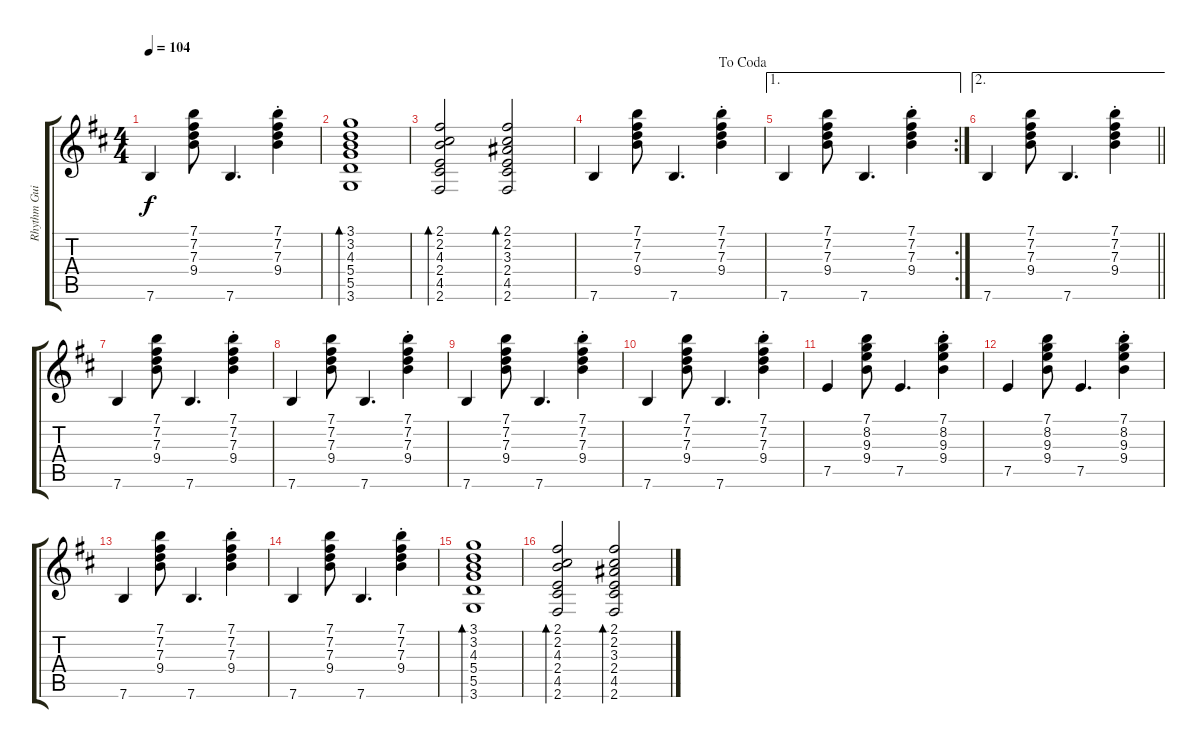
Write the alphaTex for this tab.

\track ("Rhythm Guitar" "Rhythm Gui") {instrument overdrivenguitar}
\staff {score tabs}
\tuning (E4 B3 G3 D3 A2 E2) {hide}
\ts (4 4)
\tempo 104
\clef g2
\ks d
7.6.4{dy f} (7.1 7.2 7.3 9.4).8 7.6.4{d} (7.1{st} 7.2{st} 7.3{st} 9.4{st}).4 |
(3.1 3.2 4.3 5.4 5.5 3.6).1{bd 120} |
(2.1 2.2 4.3 2.4 4.5 2.6).2{bd 120} (2.1 2.2 3.3 2.4 4.5 2.6).2{bd 120} |
\jump dacoda
7.6.4 (7.1 7.2 7.3 9.4).8 7.6.4{d} (7.1{st} 7.2{st} 7.3{st} 9.4{st}).4 |
\ae 1
\rc 2
7.6.4 (7.1 7.2 7.3 9.4).8 7.6.4{d} (7.1{st} 7.2{st} 7.3{st} 9.4{st}).4 |
\ae 2
\barLineRight lightlight
7.6.4 (7.1 7.2 7.3 9.4).8 7.6.4{d} (7.1{st} 7.2{st} 7.3{st} 9.4{st}).4 |
7.6.4 (7.1 7.2 7.3 9.4).8 7.6.4{d} (7.1{st} 7.2{st} 7.3{st} 9.4{st}).4 |
7.6.4 (7.1 7.2 7.3 9.4).8 7.6.4{d} (7.1{st} 7.2{st} 7.3{st} 9.4{st}).4 |
7.6.4 (7.1 7.2 7.3 9.4).8 7.6.4{d} (7.1{st} 7.2{st} 7.3{st} 9.4{st}).4 |
7.6.4 (7.1 7.2 7.3 9.4).8 7.6.4{d} (7.1{st} 7.2{st} 7.3{st} 9.4{st}).4 |
7.5.4 (7.1 8.2 9.3 9.4).8 7.5.4{d} (7.1{st} 8.2{st} 9.3{st} 9.4{st}).4 |
7.5.4 (7.1 8.2 9.3 9.4).8 7.5.4{d} (7.1{st} 8.2{st} 9.3{st} 9.4{st}).4 |
7.6.4 (7.1 7.2 7.3 9.4).8 7.6.4{d} (7.1{st} 7.2{st} 7.3{st} 9.4{st}).4 |
7.6.4 (7.1 7.2 7.3 9.4).8 7.6.4{d} (7.1{st} 7.2{st} 7.3{st} 9.4{st}).4 |
(3.1 3.2 4.3 5.4 5.5 3.6).1{bd 120} |
(2.1 2.2 4.3 2.4 4.5 2.6).2{bd 120} (2.1 2.2 3.3 2.4 4.5 2.6).2{bd 120}
